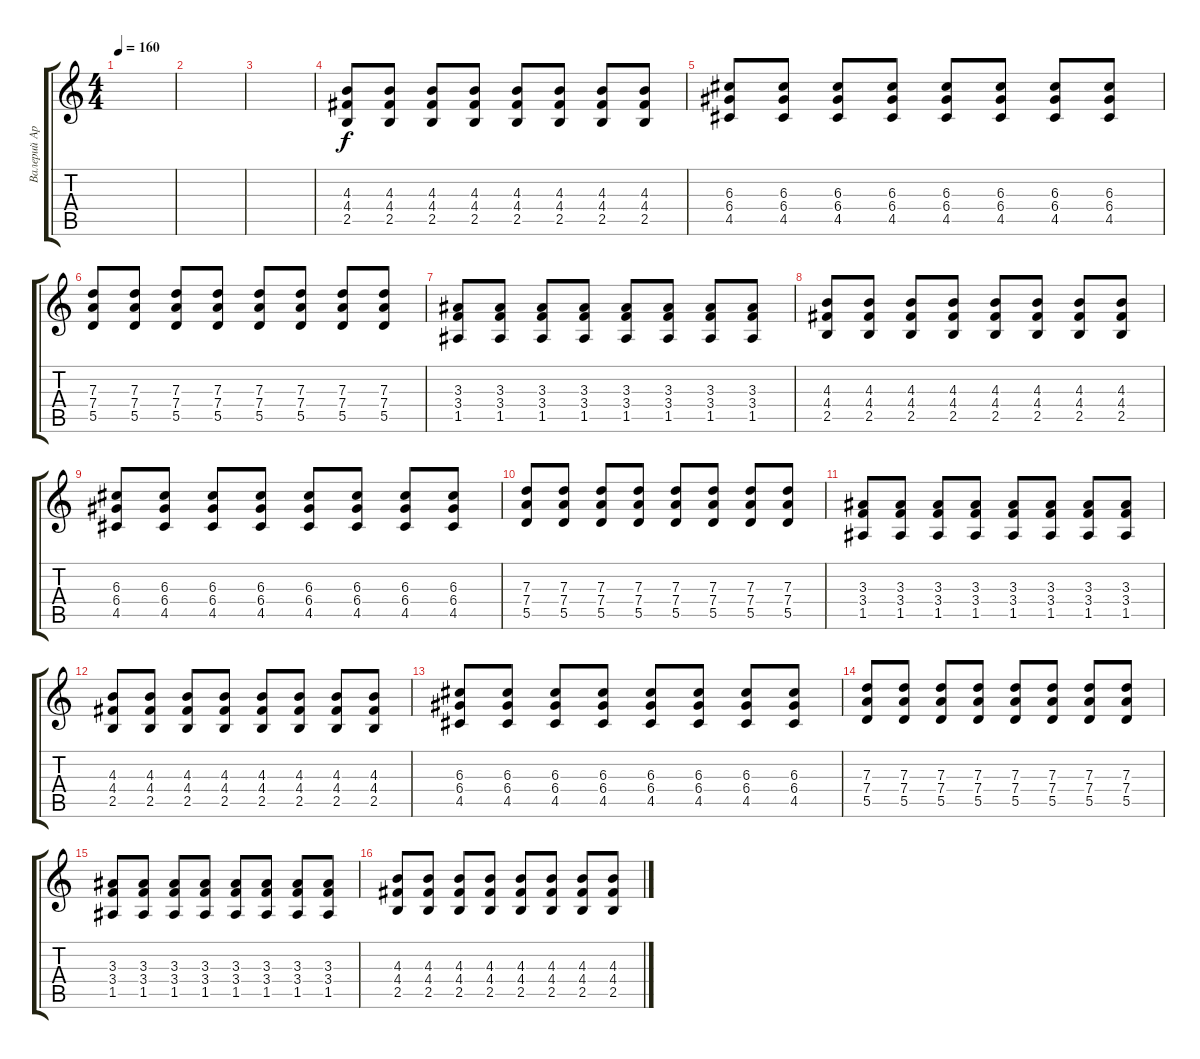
\track ("Валерий Аркадин" "Валерий Ар") {instrument distortionguitar}
\staff {score tabs}
\tuning (E4 B3 G3 D3 A2 E2) {hide}
\ts (4 4)
\tempo 160
\clef g2
\ks c
|
|
|
(4.3 4.4 2.5).8 (4.3 4.4 2.5).8 (4.3 4.4 2.5).8 (4.3 4.4 2.5).8 (4.3 4.4 2.5).8 (4.3 4.4 2.5).8 (4.3 4.4 2.5).8 (4.3 4.4 2.5).8 |
(6.3 6.4 4.5).8 (6.3 6.4 4.5).8 (6.3 6.4 4.5).8 (6.3 6.4 4.5).8 (6.3 6.4 4.5).8 (6.3 6.4 4.5).8 (6.3 6.4 4.5).8 (6.3 6.4 4.5).8 |
(7.3 7.4 5.5).8 (7.3 7.4 5.5).8 (7.3 7.4 5.5).8 (7.3 7.4 5.5).8 (7.3 7.4 5.5).8 (7.3 7.4 5.5).8 (7.3 7.4 5.5).8 (7.3 7.4 5.5).8 |
(3.3 3.4 1.5).8 (3.3 3.4 1.5).8 (3.3 3.4 1.5).8 (3.3 3.4 1.5).8 (3.3 3.4 1.5).8 (3.3 3.4 1.5).8 (3.3 3.4 1.5).8 (3.3 3.4 1.5).8 |
(4.3 4.4 2.5).8 (4.3 4.4 2.5).8 (4.3 4.4 2.5).8 (4.3 4.4 2.5).8 (4.3 4.4 2.5).8 (4.3 4.4 2.5).8 (4.3 4.4 2.5).8 (4.3 4.4 2.5).8 |
(6.3 6.4 4.5).8 (6.3 6.4 4.5).8 (6.3 6.4 4.5).8 (6.3 6.4 4.5).8 (6.3 6.4 4.5).8 (6.3 6.4 4.5).8 (6.3 6.4 4.5).8 (6.3 6.4 4.5).8 |
(7.3 7.4 5.5).8 (7.3 7.4 5.5).8 (7.3 7.4 5.5).8 (7.3 7.4 5.5).8 (7.3 7.4 5.5).8 (7.3 7.4 5.5).8 (7.3 7.4 5.5).8 (7.3 7.4 5.5).8 |
(3.3 3.4 1.5).8 (3.3 3.4 1.5).8 (3.3 3.4 1.5).8 (3.3 3.4 1.5).8 (3.3 3.4 1.5).8 (3.3 3.4 1.5).8 (3.3 3.4 1.5).8 (3.3 3.4 1.5).8 |
(4.3 4.4 2.5).8 (4.3 4.4 2.5).8 (4.3 4.4 2.5).8 (4.3 4.4 2.5).8 (4.3 4.4 2.5).8 (4.3 4.4 2.5).8 (4.3 4.4 2.5).8 (4.3 4.4 2.5).8 |
(6.3 6.4 4.5).8 (6.3 6.4 4.5).8 (6.3 6.4 4.5).8 (6.3 6.4 4.5).8 (6.3 6.4 4.5).8 (6.3 6.4 4.5).8 (6.3 6.4 4.5).8 (6.3 6.4 4.5).8 |
(7.3 7.4 5.5).8 (7.3 7.4 5.5).8 (7.3 7.4 5.5).8 (7.3 7.4 5.5).8 (7.3 7.4 5.5).8 (7.3 7.4 5.5).8 (7.3 7.4 5.5).8 (7.3 7.4 5.5).8 |
(3.3 3.4 1.5).8 (3.3 3.4 1.5).8 (3.3 3.4 1.5).8 (3.3 3.4 1.5).8 (3.3 3.4 1.5).8 (3.3 3.4 1.5).8 (3.3 3.4 1.5).8 (3.3 3.4 1.5).8 |
(4.3 4.4 2.5).8 (4.3 4.4 2.5).8 (4.3 4.4 2.5).8 (4.3 4.4 2.5).8 (4.3 4.4 2.5).8 (4.3 4.4 2.5).8 (4.3 4.4 2.5).8 (4.3 4.4 2.5).8
